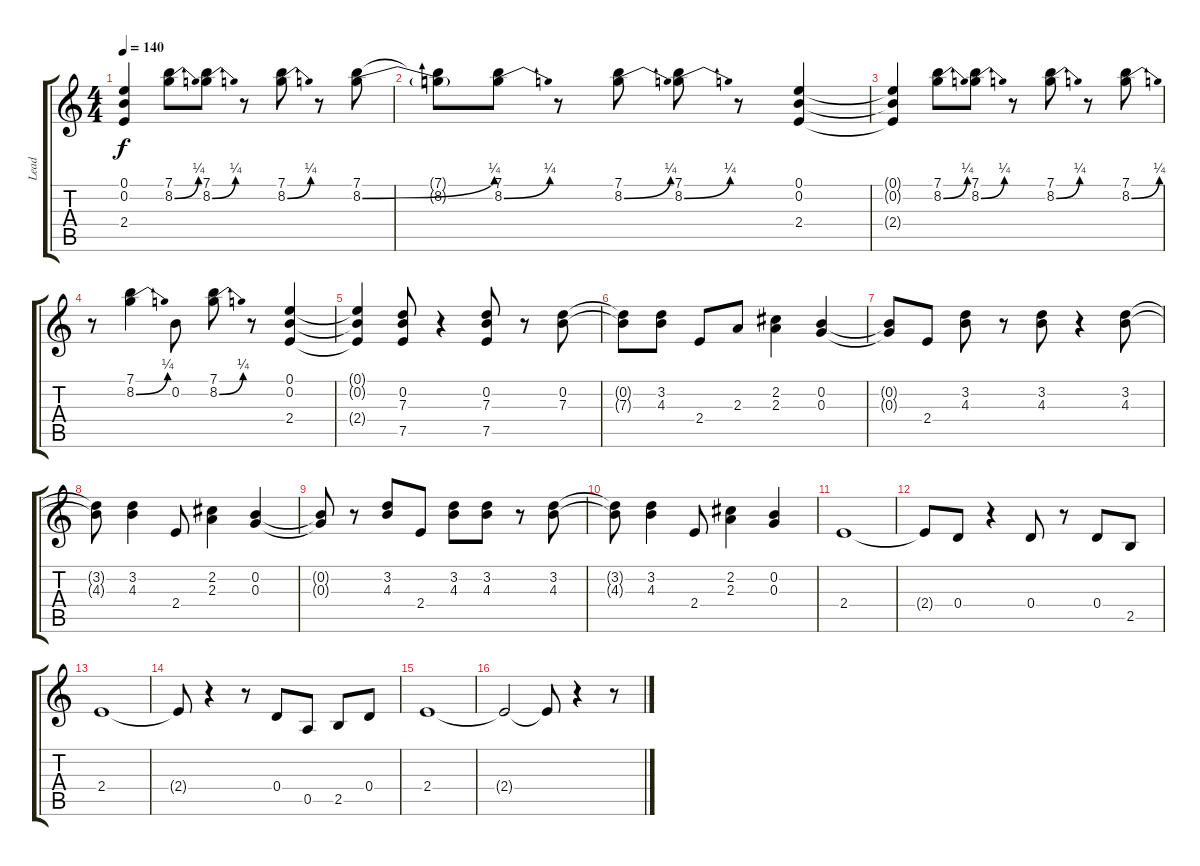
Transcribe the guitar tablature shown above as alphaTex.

\track ("Lead" "Lead") {instrument electricguitarclean}
\staff {score tabs}
\tuning (E4 B3 G3 D3 A2 E2) {hide}
\ts (4 4)
\tempo 140
\clef g2
\ks c
(0.1{t} 0.2{t} 2.4{t}).4{dy f} (7.1 8.2{be (bend 0 0 60 1)}).8 (7.1 8.2{be (bend 0 0 60 1)}).8 r.8 (7.1 8.2{be (bend 0 0 60 1)}).8 r.8 (7.1 8.2{be (bend 0 0 60 1)}).8 |
(7.1{t} 8.2{t}).8 (7.1 8.2{be (bend 0 0 60 1)}).8 r.8 (7.1 8.2{be (bend 0 0 60 1)}).8 (7.1 8.2{be (bend 0 0 60 1)}).8 r.8 (0.1 0.2 2.4).4 |
(0.1{t} 0.2{t} 2.4{t}).4 (7.1 8.2{be (bend 0 0 60 1)}).8 (7.1 8.2{be (bend 0 0 60 1)}).8 r.8 (7.1 8.2{be (bend 0 0 60 1)}).8 r.8 (7.1 8.2{be (bend 0 0 60 1)}).8 |
r.8 (7.1 8.2{be (bend 0 0 60 1)}).4 0.2.8 (7.1 8.2{be (bend 0 0 60 1)}).8 r.8 (0.1 0.2 2.4).4 |
(0.1{t} 0.2{t} 2.4{t}).4 (0.2 7.3 7.5).8 r.4 (0.2 7.3 7.5).8 r.8 (0.2 7.3).8 |
(0.2{t} 7.3{t}).8 (3.2 4.3).8 2.4.8 2.3.8 (2.2 2.3).4 (0.2 0.3).4 |
(0.2{t} 0.3{t}).8 2.4.8 (3.2 4.3).8 r.8 (3.2 4.3).8 r.4 (3.2 4.3).8 |
(3.2{t} 4.3{t}).8 (3.2 4.3).4 2.4.8 (2.2 2.3).4 (0.2 0.3).4 |
(0.2{t} 0.3{t}).8 r.8 (3.2 4.3).8 2.4.8 (3.2 4.3).8 (3.2 4.3).8 r.8 (3.2 4.3).8 |
(3.2{t} 4.3{t}).8 (3.2 4.3).4 2.4.8 (2.2 2.3).4 (0.2 0.3).4 |
2.4.1 |
2.4{t}.8 0.4.8 r.4 0.4.8 r.8 0.4.8 2.5.8 |
2.4.1 |
2.4{t}.8 r.4 r.8 0.4.8 0.5.8 2.5.8 0.4.8 |
2.4.1 |
2.4{t}.2 2.4{t}.8 r.4 r.8
